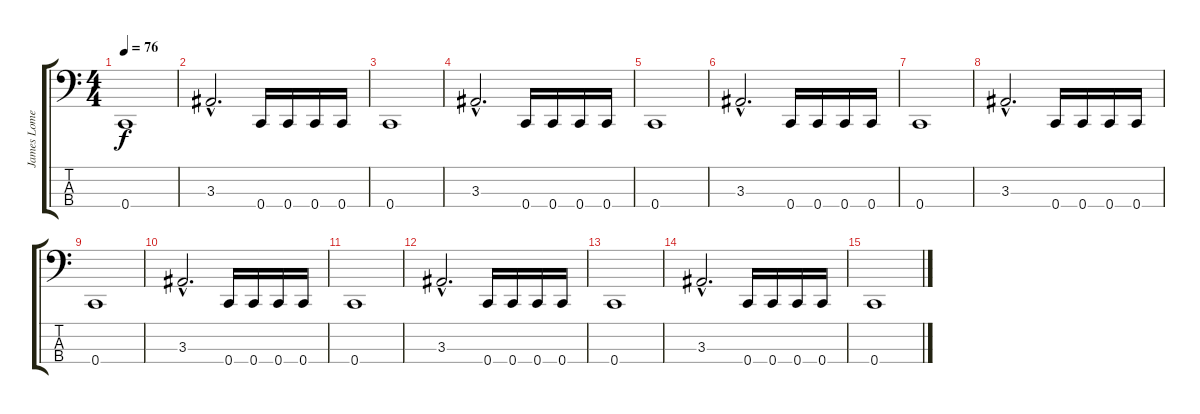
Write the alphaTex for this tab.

\track ("James Lomenzo" "James Lome") {instrument electricbasspick}
\staff {score tabs}
\tuning (F2 C2 G1 C1) {hide}
\ts (4 4)
\tempo 76
\clef f4
\ks c
0.4.1{dy f} |
3.3{hac}.2{d} 0.4.16 0.4.16 0.4.16 0.4.16 |
0.4.1 |
3.3{hac}.2{d} 0.4.16 0.4.16 0.4.16 0.4.16 |
0.4.1 |
3.3{hac}.2{d} 0.4.16 0.4.16 0.4.16 0.4.16 |
0.4.1 |
3.3{hac}.2{d} 0.4.16 0.4.16 0.4.16 0.4.16 |
0.4.1 |
3.3{hac}.2{d} 0.4.16 0.4.16 0.4.16 0.4.16 |
0.4.1 |
3.3{hac}.2{d volume 0} 0.4.16 0.4.16 0.4.16 0.4.16 |
0.4.1 |
3.3{hac}.2{d} 0.4.16 0.4.16 0.4.16 0.4.16 |
0.4.1
